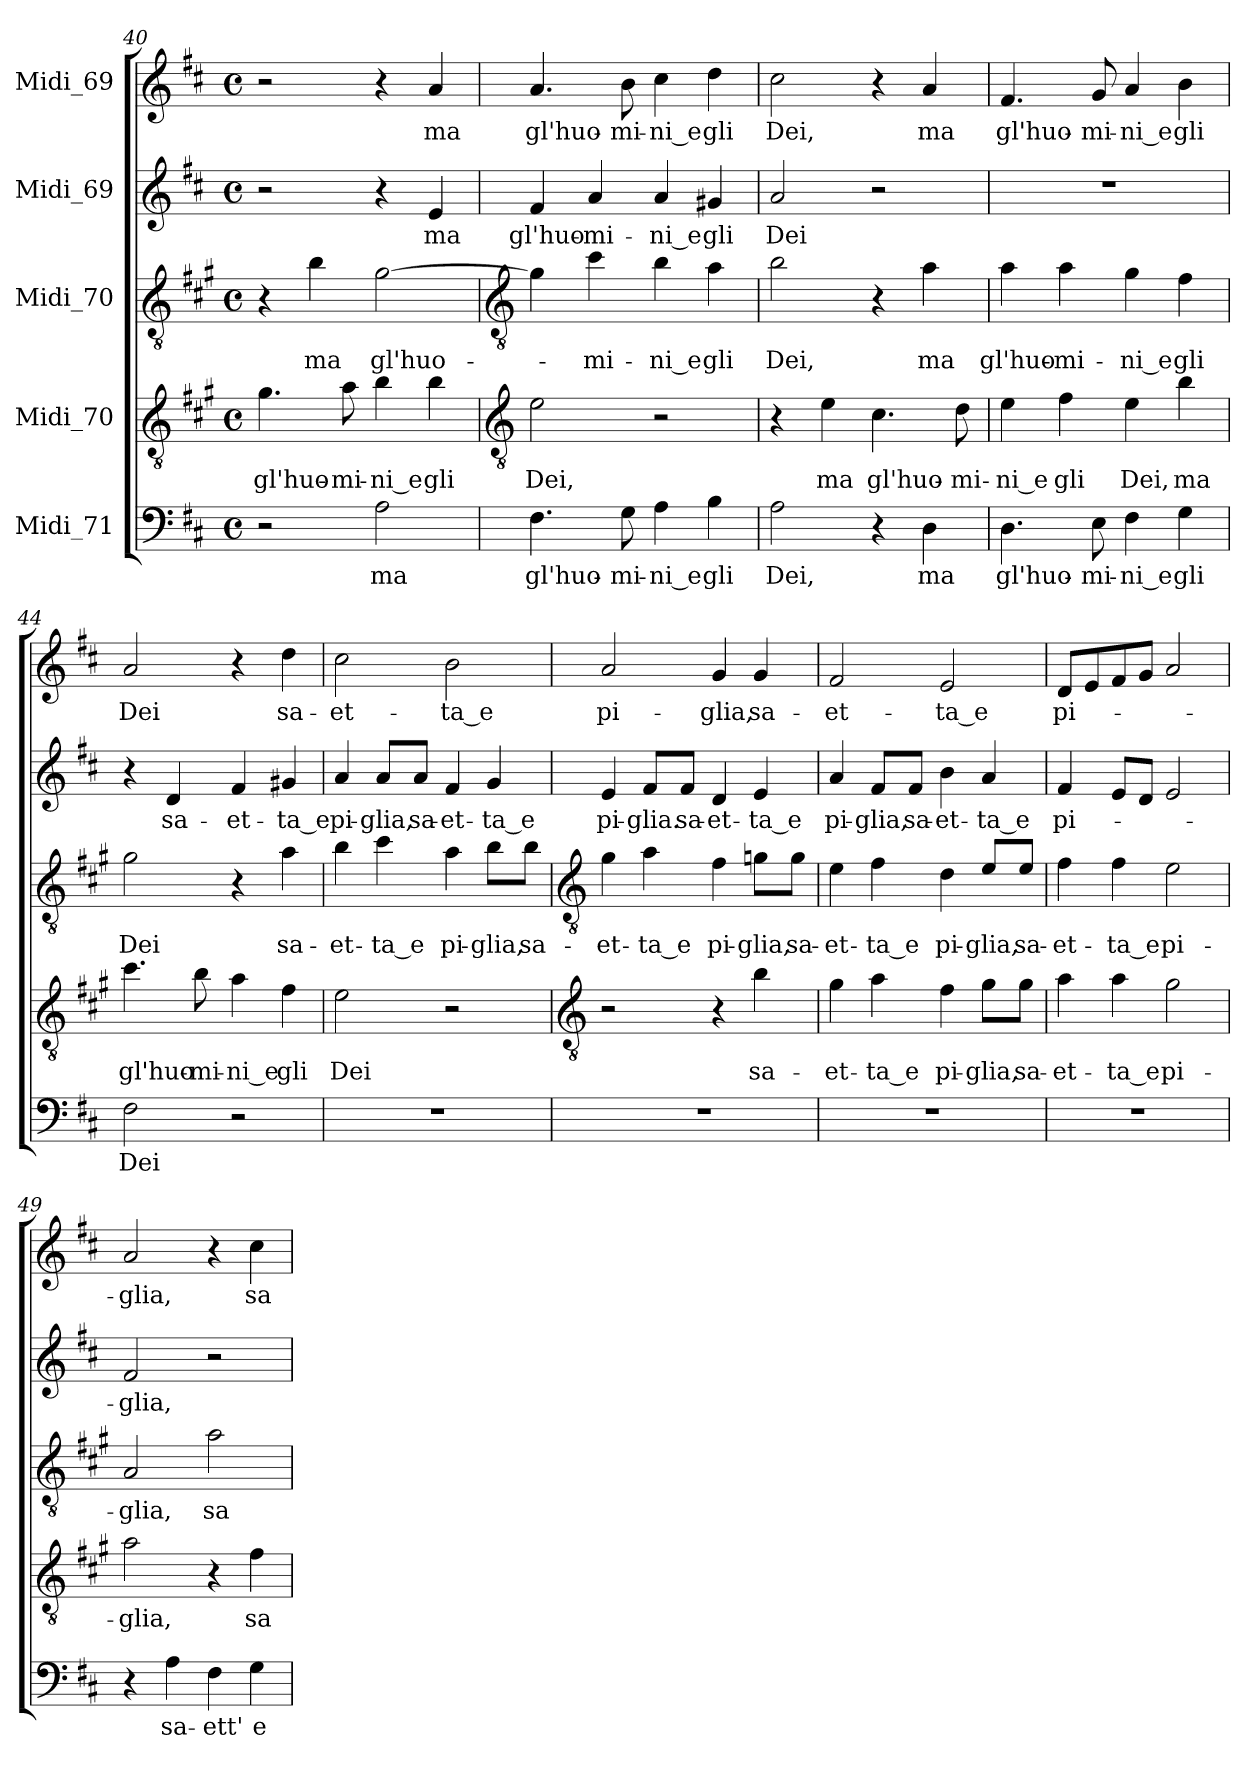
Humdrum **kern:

**kern	**text	**kern	**text	**kern	**text	**kern	**text	**kern	**text
*part5	*part5	*part4	*part4	*part3	*part3	*part2	*part2	*part1	*part1
*staff5	*staff5	*staff4	*staff4	*staff3	*staff3	*staff2	*staff2	*staff1	*staff1
*I"Midi_71	*	*I"Midi_70	*	*I"Midi_70	*	*I"Midi_69	*	*I"Midi_69	*
*clefF4	*	*clefGv2	*	*clefGv2	*	*clefG2	*	*clefG2	*
*	*	*ITrd4c7	*	*ITrd4c7	*	*	*	*	*
*k[f#c#]	*	*k[f#c#]	*	*k[f#c#]	*	*k[f#c#]	*	*k[f#c#]	*
*D:	*	*D:	*	*D:	*	*D:	*	*D:	*
*M4/4	*	*M4/4	*	*M4/4	*	*M4/4	*	*M4/4	*
*met(c)	*	*met(c)	*	*met(c)	*	*met(c)	*	*met(c)	*
=40	=40	=40	=40	=40	=40	=40	=40	=40	=40
!	!	!	!LO:LY:b	!	!	!	!	!	!
2r	.	4.c#	gl'huo-	4r	.	2r	.	2r	.
!	!	!	!	!	!LO:LY:b	!	!	!	!
.	.	.	.	4e	ma	.	.	.	.
!	!	!	!LO:LY:b	!	!	!	!	!	!
.	.	8d	-mi-	.	.	.	.	.	.
!	!LO:LY:b	!	!LO:LY:b	!	!LO:LY:b	!	!	!	!
2A	ma	4e	-ni_e	[2c#	gl'huo-	4r	.	4r	.
!	!	!	!LO:LY:b	!	!	!	!LO:LY:b	!	!LO:LY:b
.	.	4e	gli	.	.	4e	ma	4a	ma
!!LO:LB:g=z
=41	=41	=41	=41	=41	=41	=41	=41	=41	=41
*	*	*clefGv2	*	*clefGv2	*	*	*	*	*
!	!LO:LY:b	!	!LO:LY:b	!	!	!	!LO:LY:b	!	!LO:LY:b
4.F#	gl'huo-	2A	Dei,	4c#]	.	4f#	gl'huo-	4.a	gl'huo-
!	!	!	!	!	!LO:LY:b	!	!LO:LY:b	!	!
.	.	.	.	4f#	-mi-	4a	-mi-	.	.
!	!LO:LY:b	!	!	!	!	!	!	!	!LO:LY:b
8G	-mi-	.	.	.	.	.	.	8b	-mi-
!	!LO:LY:b	!	!	!	!LO:LY:b	!	!LO:LY:b	!	!LO:LY:b
4A	-ni_e	2r	.	4e	-ni_e	4a	-ni_e	4cc#	-ni_e
!	!LO:LY:b	!	!	!	!LO:LY:b	!	!LO:LY:b	!	!LO:LY:b
4B	gli	.	.	4d	gli	4g#X	gli	4dd	gli
=42	=42	=42	=42	=42	=42	=42	=42	=42	=42
!	!LO:LY:b	!	!	!	!LO:LY:b	!	!LO:LY:b	!	!LO:LY:b
2A	Dei,	4r	.	2e	Dei,	2a	Dei	2cc#	Dei,
!	!	!	!LO:LY:b	!	!	!	!	!	!
.	.	4A	ma	.	.	.	.	.	.
!	!	!	!LO:LY:b	!	!	!	!	!	!
4r	.	4.F#	gl'huo-	4r	.	2r	.	4r	.
!	!LO:LY:b	!	!	!	!LO:LY:b	!	!	!	!LO:LY:b
4D	ma	.	.	4d	ma	.	.	4a	ma
!	!	!	!LO:LY:b	!	!	!	!	!	!
.	.	8G	-mi-	.	.	.	.	.	.
=43	=43	=43	=43	=43	=43	=43	=43	=43	=43
!	!LO:LY:b	!	!LO:LY:b	!	!LO:LY:b	!	!	!	!LO:LY:b
4.D	gl'huo-	4A	-ni_e	4d	gl'huo-	1r	.	4.f#	gl'huo-
!	!	!	!LO:LY:b	!	!LO:LY:b	!	!	!	!
.	.	4B	gli	4d	-mi-	.	.	.	.
!	!LO:LY:b	!	!	!	!	!	!	!	!LO:LY:b
8E	-mi-	.	.	.	.	.	.	8g	-mi-
!	!LO:LY:b	!	!LO:LY:b	!	!LO:LY:b	!	!	!	!LO:LY:b
4F#	-ni_e	4A	Dei,	4c#	-ni_e	.	.	4a	-ni_e
!	!LO:LY:b	!	!LO:LY:b	!	!LO:LY:b	!	!	!	!LO:LY:b
4G	gli	4e	ma	4B	gli	.	.	4b	gli
=44	=44	=44	=44	=44	=44	=44	=44	=44	=44
!	!LO:LY:b	!	!LO:LY:b	!	!LO:LY:b	!	!	!	!LO:LY:b
2F#	Dei	4.f#	gl'huo-	2c#	Dei	4r	.	2a	Dei
!	!	!	!	!	!	!	!LO:LY:b	!	!
.	.	.	.	.	.	4d	sa-	.	.
!	!	!	!LO:LY:b	!	!	!	!	!	!
.	.	8e	-mi-	.	.	.	.	.	.
!	!	!	!LO:LY:b	!	!	!	!LO:LY:b	!	!
2r	.	4d	-ni_e	4r	.	4f#	-et-	4r	.
!	!	!	!LO:LY:b	!	!LO:LY:b	!	!LO:LY:b	!	!LO:LY:b
.	.	4B	gli	4d	sa-	4g#X	-ta_e	4dd	sa-
=45	=45	=45	=45	=45	=45	=45	=45	=45	=45
!	!	!	!LO:LY:b	!	!LO:LY:b	!	!LO:LY:b	!	!LO:LY:b
1r	.	2A	Dei	4e	-et-	4a	pi-	2cc#	-et-
!	!	!	!	!	!LO:LY:b	!	!LO:LY:b	!	!
.	.	.	.	4f#	-ta_e	8a/L	-glia,	.	.
!	!	!	!	!	!	!	!LO:LY:b	!	!
.	.	.	.	.	.	8a/J	sa-	.	.
!	!	!	!	!	!LO:LY:b	!	!LO:LY:b	!	!LO:LY:b
.	.	2r	.	4d	pi-	4f#	-et-	2b	-ta_e
!	!	!	!	!	!LO:LY:b	!	!LO:LY:b	!	!
.	.	.	.	8e\L	-glia,	4g	-ta_e	.	.
!	!	!	!	!	!LO:LY:b	!	!	!	!
.	.	.	.	8e\J	sa-	.	.	.	.
!!LO:LB:g=z
=46	=46	=46	=46	=46	=46	=46	=46	=46	=46
*	*	*clefGv2	*	*clefGv2	*	*	*	*	*
!	!	!	!	!	!LO:LY:b	!	!LO:LY:b	!	!LO:LY:b
1r	.	2r	.	4c#	-et-	4e	pi-	2a	pi-
!	!	!	!	!	!LO:LY:b	!	!LO:LY:b	!	!
.	.	.	.	4d	-ta_e	8f#/L	-glia.	.	.
!	!	!	!	!	!	!	!LO:LY:b	!	!
.	.	.	.	.	.	8f#/J	sa-	.	.
!	!	!	!	!	!LO:LY:b	!	!LO:LY:b	!	!LO:LY:b
.	.	4r	.	4B	pi-	4d	-et-	4g	-glia,
!	!	!	!LO:LY:b	!	!LO:LY:b	!	!LO:LY:b	!	!LO:LY:b
.	.	4e	sa-	8cn\L	-glia,	4e	-ta_e	4g	sa-
!	!	!	!	!	!LO:LY:b	!	!	!	!
.	.	.	.	8c\J	sa-	.	.	.	.
=47	=47	=47	=47	=47	=47	=47	=47	=47	=47
!	!	!	!LO:LY:b	!	!LO:LY:b	!	!LO:LY:b	!	!LO:LY:b
1r	.	4c#	-et-	4A	-et-	4a	pi-	2f#	-et-
!	!	!	!LO:LY:b	!	!LO:LY:b	!	!LO:LY:b	!	!
.	.	4d	-ta_e	4B	-ta_e	8f#/L	-glia,	.	.
!	!	!	!	!	!	!	!LO:LY:b	!	!
.	.	.	.	.	.	8f#/J	sa-	.	.
!	!	!	!LO:LY:b	!	!LO:LY:b	!	!LO:LY:b	!	!LO:LY:b
.	.	4B	pi-	4G	pi-	4b	-et-	2e	-ta_e
!	!	!	!LO:LY:b	!	!LO:LY:b	!	!LO:LY:b	!	!
.	.	8c#\L	-glia,	8A/L	-glia,	4a	-ta_e	.	.
!	!	!	!LO:LY:b	!	!LO:LY:b	!	!	!	!
.	.	8c#\J	sa-	8A/J	sa-	.	.	.	.
=48	=48	=48	=48	=48	=48	=48	=48	=48	=48
!	!	!	!LO:LY:b	!	!LO:LY:b	!	!LO:LY:b	!	!LO:LY:b
1r	.	4d	-et-	4B	-et-	4f#	pi-	8dL	pi-
.	.	.	.	.	.	.	.	8e	.
!	!	!	!LO:LY:b	!	!LO:LY:b	!	!	!	!
.	.	4d	-ta_e	4B	-ta_e	8e/L	.	8f#	.
.	.	.	.	.	.	8d/J	.	8gJ	.
!	!	!	!LO:LY:b	!	!LO:LY:b	!	!	!	!
.	.	2c#	pi-	2A	pi-	2e	.	2a	.
=49	=49	=49	=49	=49	=49	=49	=49	=49	=49
!	!	!	!LO:LY:b	!	!LO:LY:b	!	!LO:LY:b	!	!LO:LY:b
4r	.	2d	-glia,	2D	-glia,	2f#	-glia,	2a	-glia,
!	!LO:LY:b	!	!	!	!	!	!	!	!
4A	sa-	.	.	.	.	.	.	.	.
!	!LO:LY:b	!	!	!	!LO:LY:b	!	!	!	!
4F#	-ett'	4r	.	2d	sa-	2r	.	4r	.
!	!LO:LY:b	!	!LO:LY:b	!	!	!	!	!	!LO:LY:b
4G	e	4B	sa-	.	.	.	.	4cc#	sa-
=	=	=	=	=	=	=	=	=	=
*-	*-	*-	*-	*-	*-	*-	*-	*-	*-
